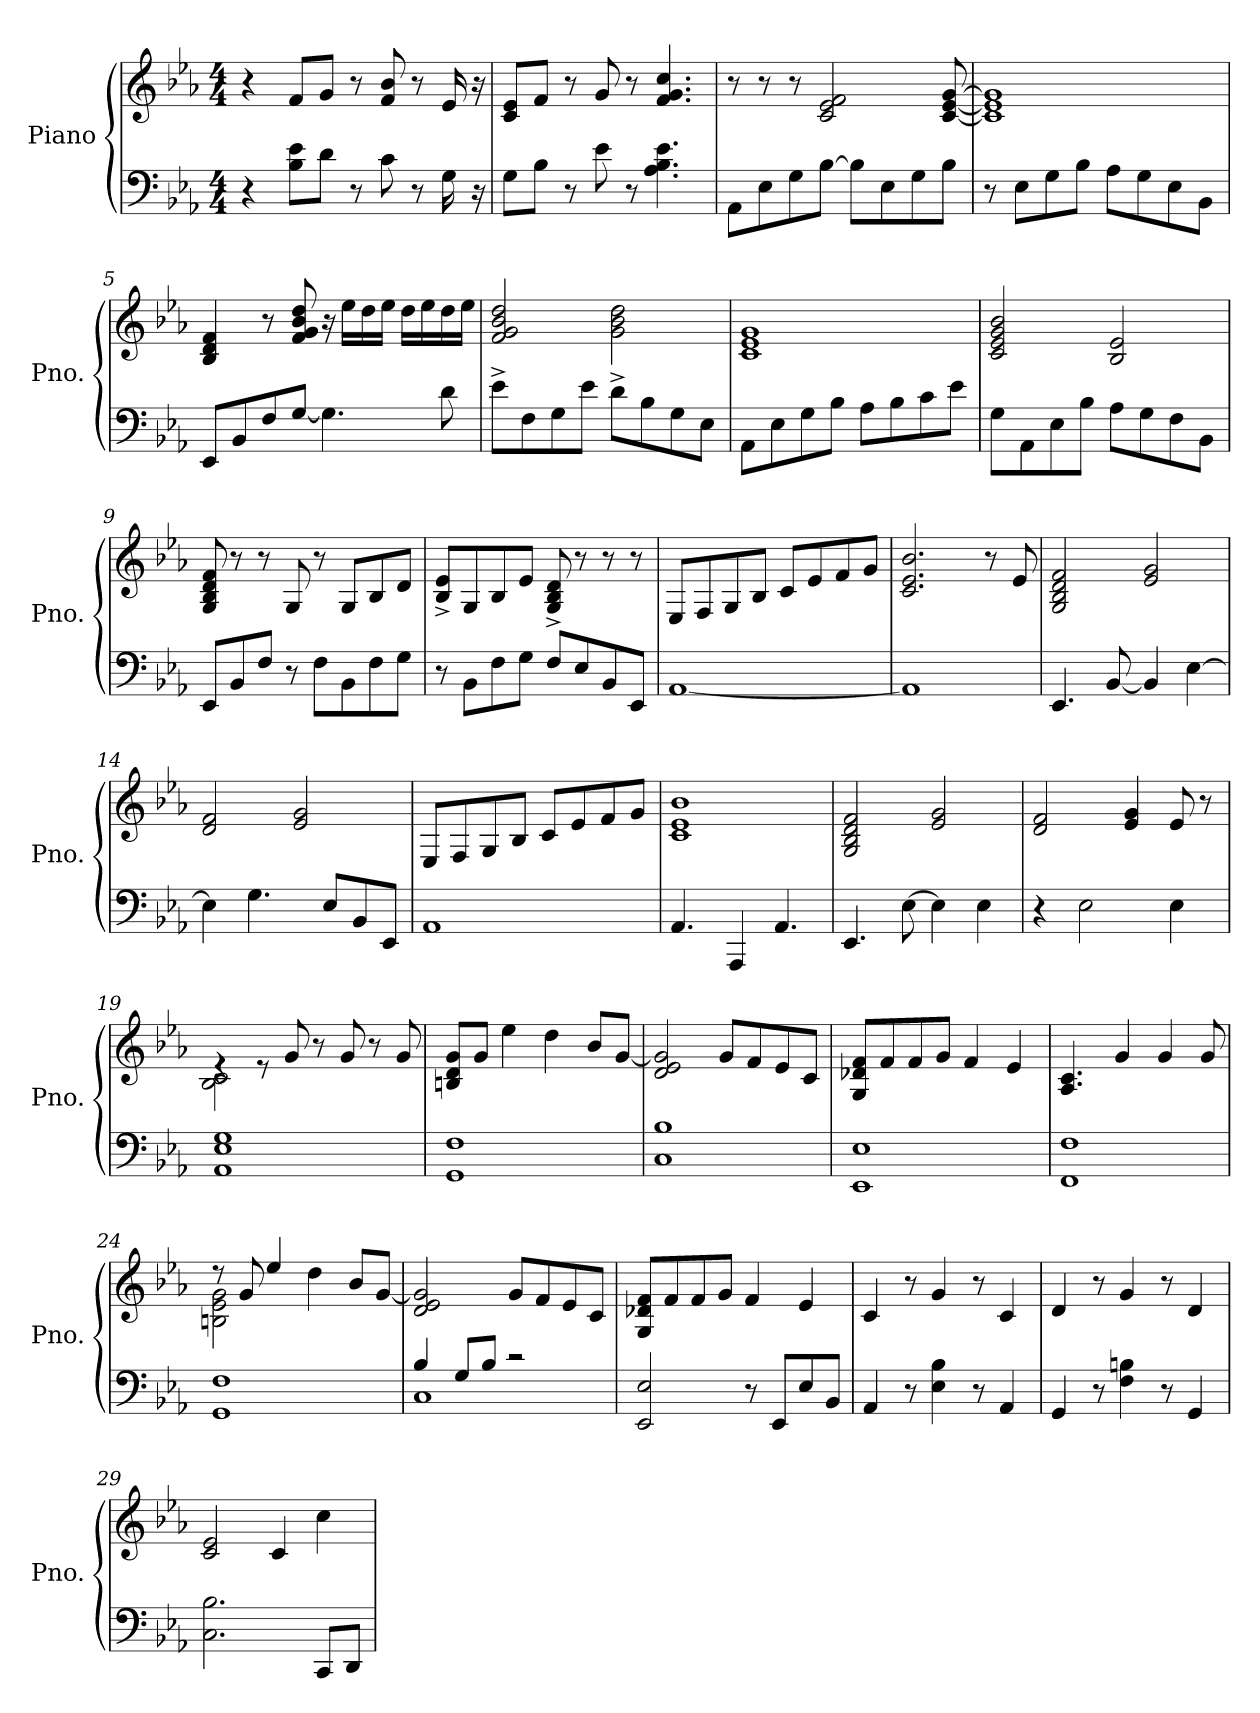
**kern	**kern
*part1	*part1
*staff2	*staff1
*I"Piano	*
*I'Pno.	*
*clefF4	*clefG2
*k[b-e-a-]	*k[b-e-a-]
*M4/4	*M4/4
*MM145	*MM145
=1	=1
4r	4r
8B-\ 8e-\L	8f/L
8d\J	8g/J
8r	8r
8c\	8f/ 8b-/
8r	8r
16G\	16e-/
16r	16r
=2	=2
8G\L	8c/ 8e-/L
8B-\J	8f/J
8r	8r
8e-\	8g/
8r	8r
4.A-\ 4.B-\ 4.e-\	4.f/ 4.g/ 4.cc/
=3	=3
8AA-\L	8r
8E-\	8r
8G\	8r
[8B-\J	2c/ 2e-/ 2f/
8B-\L]	.
8E-\	.
8G\	.
8B-\J	[8c/ [8e-/ [8g/
=4	=4
8r	1c] 1e-] 1g]
8E-\L	.
8G\	.
8B-\J	.
8A-\L	.
8G\	.
8E-\	.
8BB-\J	.
!!LO:LB:g=z
=5	=5
8EE-/L	4B-/ 4d/ 4f/
8BB-/	.
8F/	8r
[8G/J	8f/ 8g/ 8b-/ 8dd/
4.G\]	16r
.	16ee-\LL
.	16dd\
.	16ee-\JJ
.	16dd\LL
.	16ee-\
8d\	16dd\
.	16ee-\JJ
!!LO:LB:g=z
=6	=6
8e-^\L	2f/ 2g/ 2b-/ 2dd/
8F\	.
8G\	.
8e-\J	.
8d^\L	2g\ 2b-\ 2dd\
8B-\	.
8G\	.
8E-\J	.
=7	=7
8AA-\L	1c 1e- 1g
8E-\	.
8G\	.
8B-\J	.
8A-\L	.
8B-\	.
8c\	.
8e-\J	.
=8	=8
8G\L	2c/ 2e-/ 2g/ 2b-/
8AA-\	.
8E-\	.
8B-\J	.
8A-\L	2B-/ 2e-/
8G\	.
8F\	.
8BB-\J	.
=9	=9
8EE-/L	8G/ 8B-/ 8d/ 8f/
8BB-/	8r
8F/J	8r
8r	8G/
8F\L	8r
8BB-\	8G/L
8F\	8B-/
8G\J	8d/J
=10	=10
8r	8B-/^ 8e-/^L
8BB-\L	8G/
8F\	8B-/
8G\J	8e-/J
8F/L	8G/^ 8B-/^ 8d/^
8E-/	8r
8BB-/	8r
8EE-/J	8r
!!LO:LB:g=z
=11	=11
[1AA-	8E-/L
.	8F/
.	8G/
.	8B-/J
.	8c/L
.	8e-/
.	8f/
.	8g/J
=12	=12
1AA-]	2.c/ 2.e-/ 2.b-/
.	8r
.	8e-/
=13	=13
4.EE-/	2G/ 2B-/ 2d/ 2f/
[8BB-/	.
4BB-/]	2e-/ 2g/
[4E-\	.
=14	=14
4E-\]	2d/ 2f/
4.G\	.
.	2e-/ 2g/
8E-/L	.
8BB-/	.
8EE-/J	.
=15	=15
1AA-	8E-/L
.	8F/
.	8G/
.	8B-/J
.	8c/L
.	8e-/
.	8f/
.	8g/J
=16	=16
4.AA-/	1c 1e- 1b-
4AAA-/	.
4.AA-/	.
=17	=17
4.EE-/	2G/ 2B-/ 2d/ 2f/
[8E-\	.
4E-\]	2e-/ 2g/
4E-\	.
!!LO:LB:g=z
=18	=18
4r	2d/ 2f/
2E-\	.
.	4e-/ 4g/
4E-\	8e-/
.	8r
=19	=19
*	*^
1AA- 1E- 1G	4re	2B-\ 2c\
.	8re	.
.	8g/	.
.	8r	2ryy
.	8g/	.
.	8r	.
.	8g/	.
*	*v	*v
=20	=20
1GG 1F	8Bn/ 8d/ 8g/L
.	8g/J
.	4ee-\
.	4dd\
.	8b-/L
.	[8g/J
=21	=21
1C 1B-	2d/ 2e-/ 2g/]
.	8g/L
.	8f/
.	8e-/
.	8c/J
=22	=22
1EE- 1E-	8G/ 8d-X/ 8f/L
.	8f/
.	8f/
.	8g/J
.	4f/
.	4e-/
=23	=23
1FF 1F	4.A-/ 4.c/
.	4g/
.	4g/
.	8g/
!!LO:PB:g=z
=24	=24
*	*^
1GG 1F	8r	2Bn\ 2e-\ 2g\
.	8g/	.
.	4ee-/	.
.	4dd\	2ryy
.	8b-/L	.
.	[8g/J	.
*	*v	*v
!!LO:LB:g=z
=25	=25
*^	*
4B-/	1C	2d/ 2e-/ 2g/]
8G/L	.	.
8B-/J	.	.
2r	.	8g/L
.	.	8f/
.	.	8e-/
.	.	8c/J
*v	*v	*
=26	=26
2EE-/ 2E-/	8G/ 8d-X/ 8f/L
.	8f/
.	8f/
.	8g/J
8r	4f/
8EE-/L	.
8E-/	4e-/
8BB-/J	.
=27	=27
4AA-/	4c/
8r	8r
4E-\ 4B-\	4g/
8r	8r
4AA-/	4c/
=28	=28
4GG/	4d/
8r	8r
4F\ 4Bn\	4g/
8r	8r
4GG/	4d/
=29	=29
2.C\ 2.B-\	2c/ 2e-/
.	4c/
8CC/L	4cc\
8DD/J	.
=	=
*-	*-
